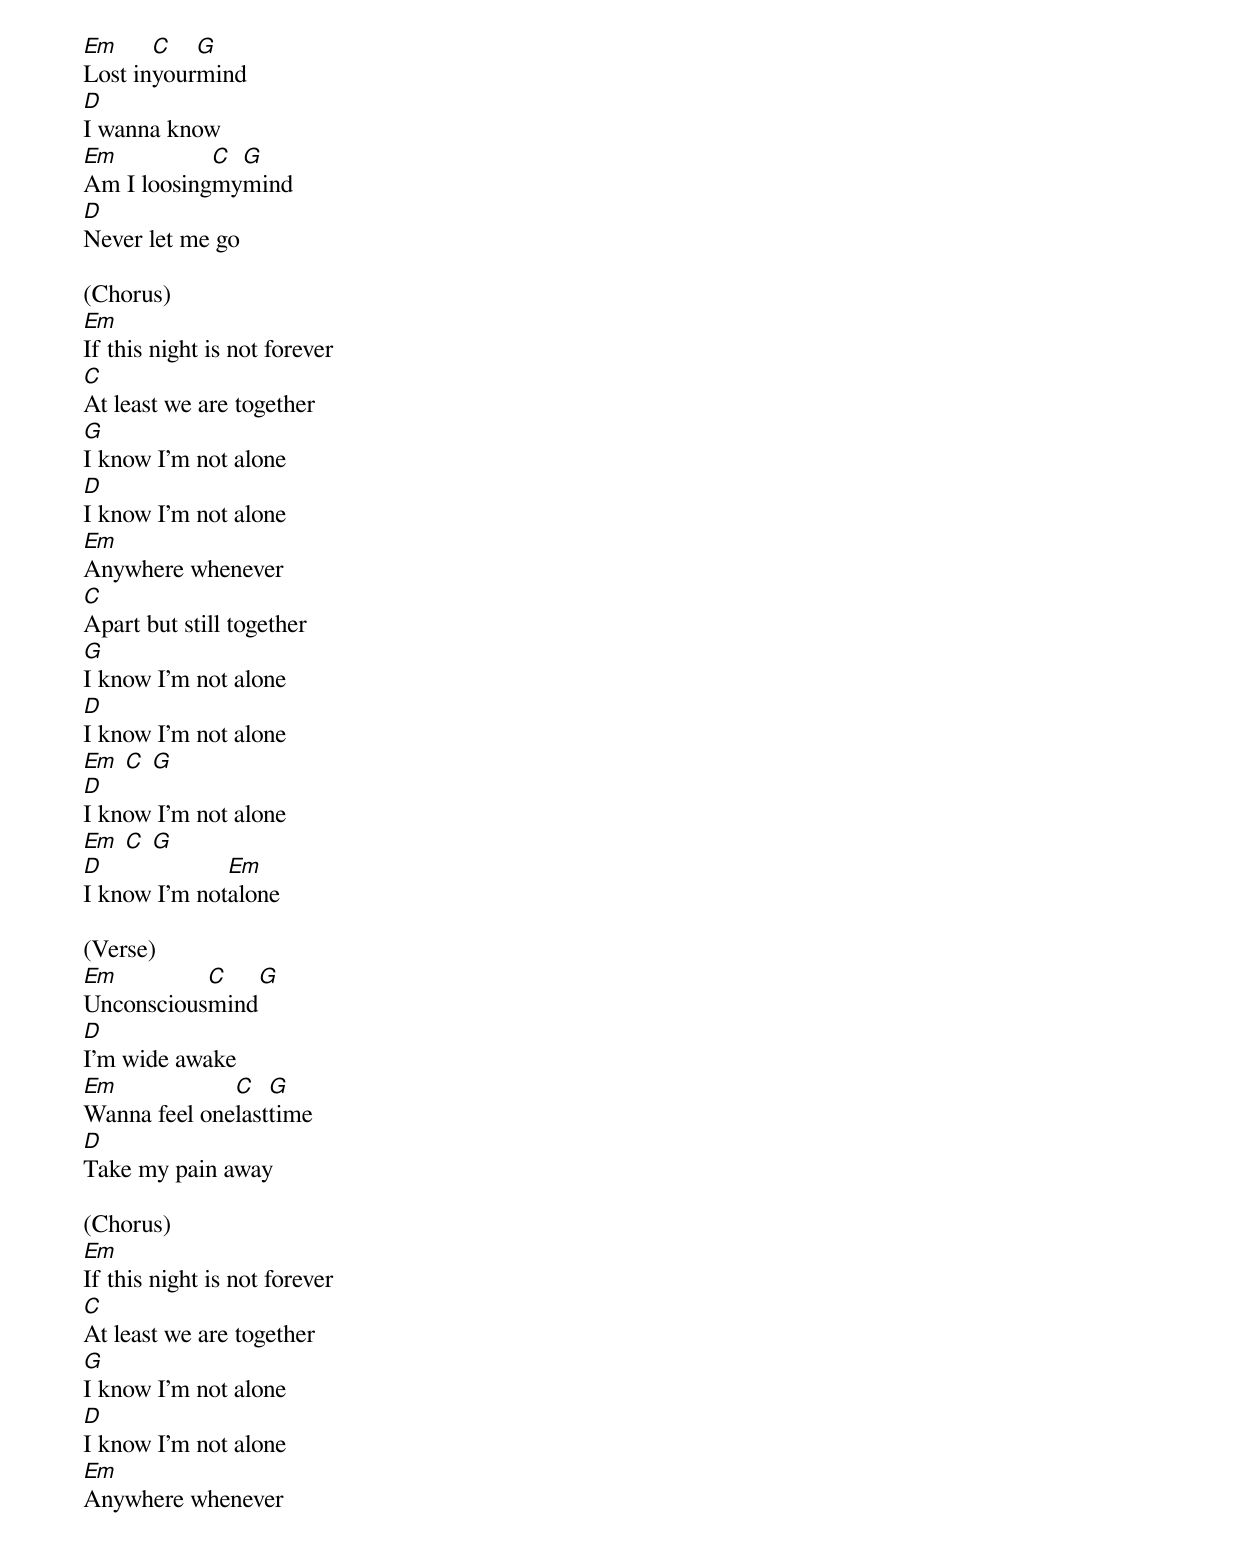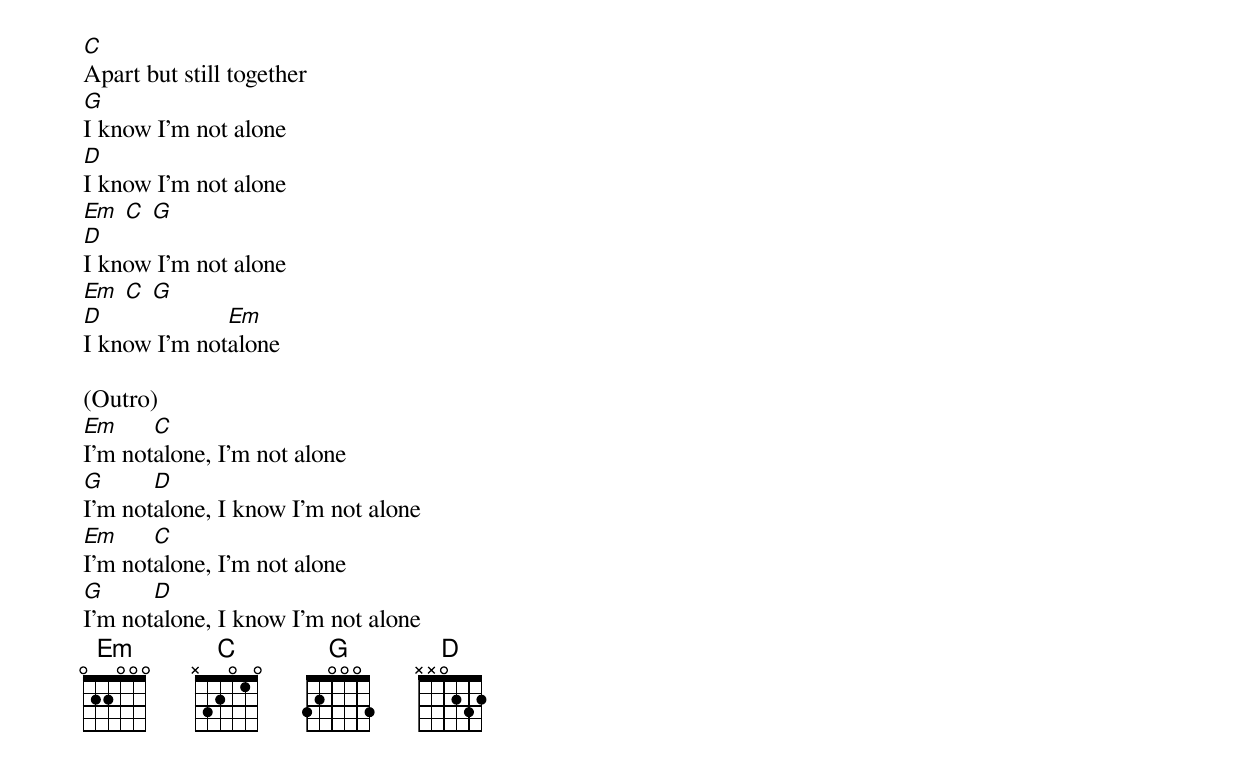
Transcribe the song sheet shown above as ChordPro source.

[Em]Lost in[C]your[G]mind
[D]I wanna know
[Em]Am I loosing[C]my[G]mind
[D]Never let me go

(Chorus)
[Em]If this night is not forever
[C]At least we are together
[G]I know I'm not alone
[D]I know I'm not alone
[Em]Anywhere whenever
[C]Apart but still together
[G]I know I'm not alone
[D]I know I'm not alone
[Em] [C] [G]
[D]I know I'm not alone
[Em] [C] [G]
[D]I know I'm not[Em]alone

(Verse)
[Em]Unconscious[C]mind[G]
[D]I'm wide awake
[Em]Wanna feel one[C]last[G]time
[D]Take my pain away

(Chorus)
[Em]If this night is not forever
[C]At least we are together
[G]I know I'm not alone
[D]I know I'm not alone
[Em]Anywhere whenever
[C]Apart but still together
[G]I know I'm not alone
[D]I know I'm not alone
[Em] [C] [G]
[D]I know I'm not alone
[Em] [C] [G]
[D]I know I'm not[Em]alone

(Outro)
[Em]I'm not[C]alone, I'm not alone
[G]I'm not[D]alone, I know I'm not alone
[Em]I'm not[C]alone, I'm not alone
[G]I'm not[D]alone, I know I'm not alone
